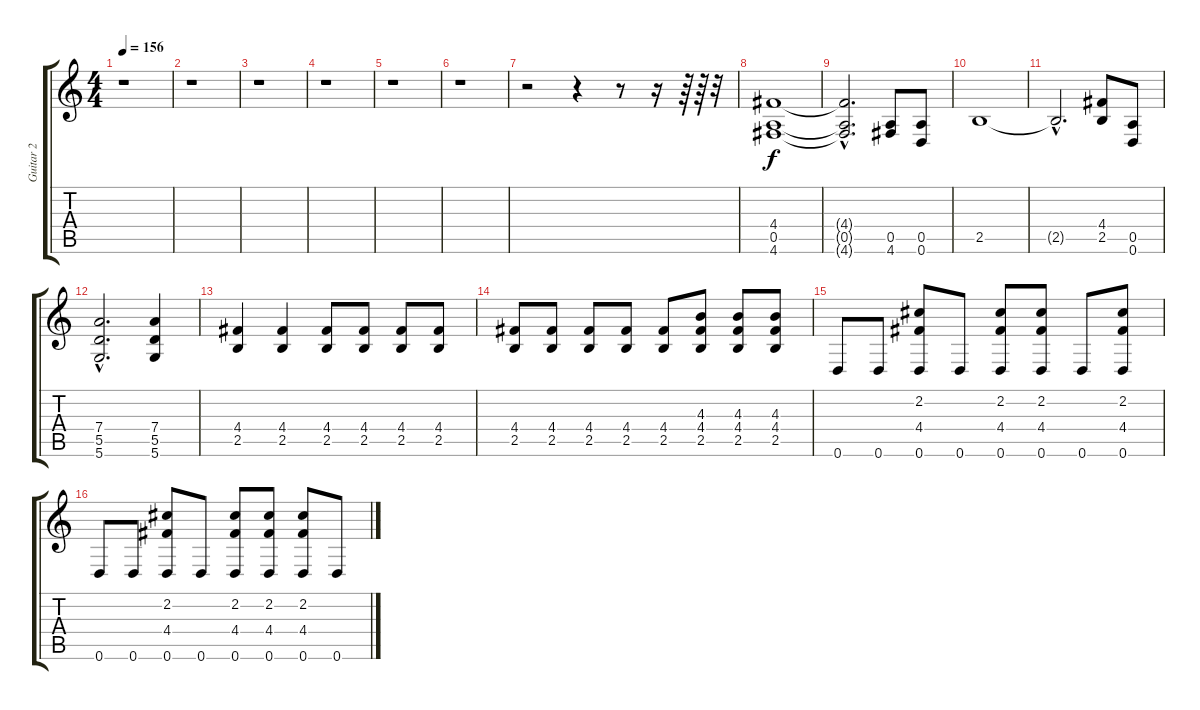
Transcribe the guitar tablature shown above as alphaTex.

\track ("Guitar 2" "Guitar 2") {instrument distortionguitar}
\staff {score tabs}
\tuning (E4 B3 G3 D3 A2 D2) {hide}
\ts (4 4)
\tempo 156
\clef g2
\ks c
r.1{dy f instrument distortionguitar} |
r.1 |
r.1 |
r.1 |
r.1 |
r.1 |
r.2 r.4 r.8 r.16 r.64 r.64 r.32 |
(4.4 0.5 4.6).1 |
(4.4{hac t} 0.5{hac t} 4.6{hac t}).2{d} (0.5 4.6).8 (0.5 0.6).8 |
2.5.1 |
2.5{hac t}.2{d} (4.4 2.5).8 (0.5 0.6).8 |
(7.4{hac} 5.5{hac} 5.6{hac}).2{d} (7.4 5.5 5.6).4 |
(4.4 2.5).4 (4.4 2.5).4 (4.4 2.5).8 (4.4 2.5).8 (4.4 2.5).8 (4.4 2.5).8 |
(4.4 2.5).8 (4.4 2.5).8 (4.4 2.5).8 (4.4 2.5).8 (4.4 2.5).8 (4.3 4.4 2.5).8 (4.3 4.4 2.5).8 (4.3 4.4 2.5).8 |
0.6.8 0.6.8 (2.2 4.4 0.6).8 0.6.8 (2.2 4.4 0.6).8 (2.2 4.4 0.6).8 0.6.8 (2.2 4.4 0.6).8 |
0.6.8 0.6.8 (2.2 4.4 0.6).8 0.6.8 (2.2 4.4 0.6).8 (2.2 4.4 0.6).8 (2.2 4.4 0.6).8 0.6.8
